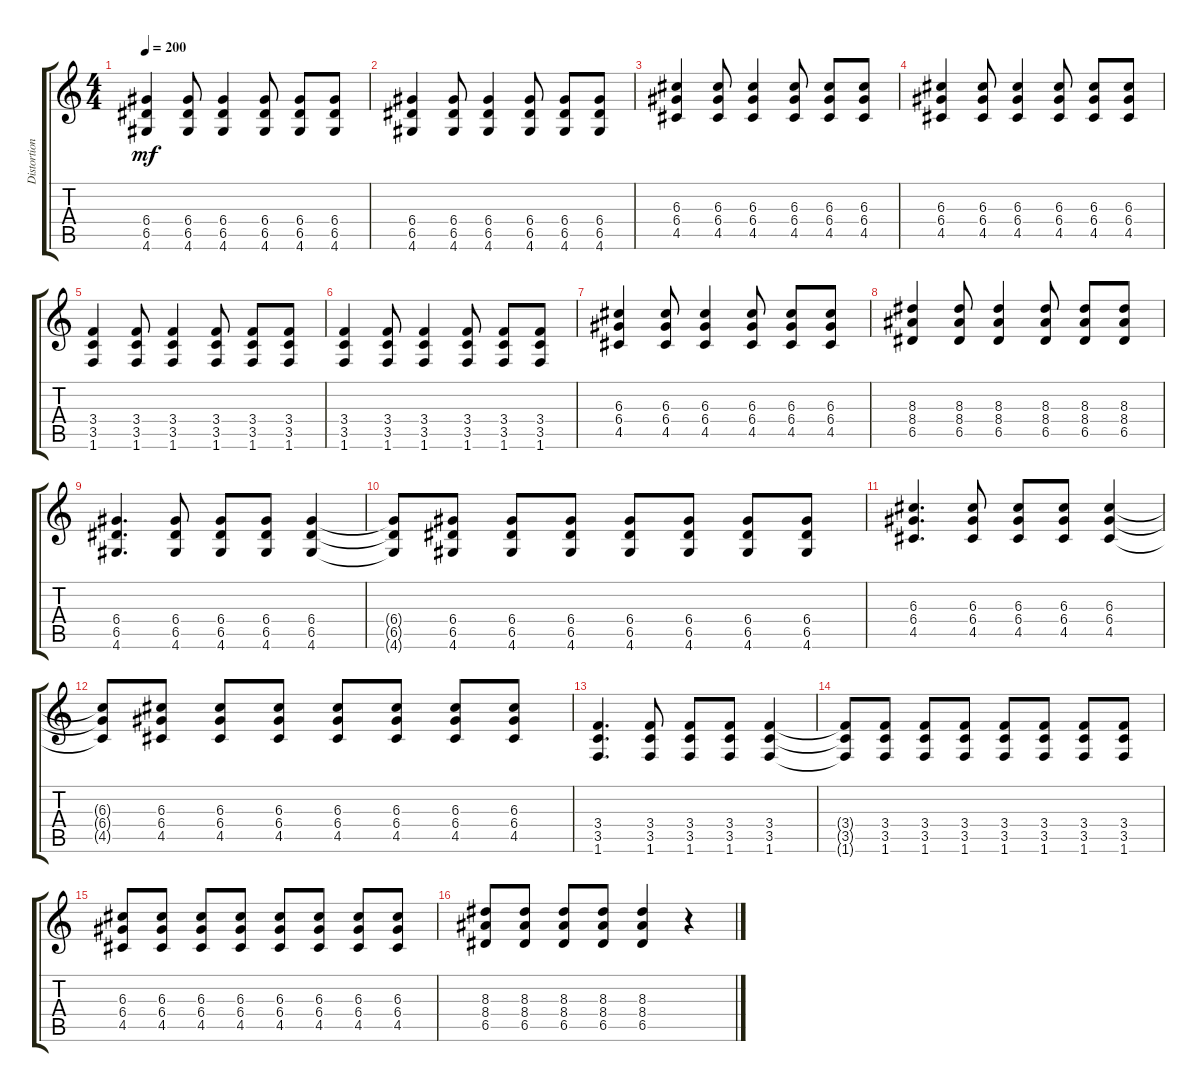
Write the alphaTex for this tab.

\track ("Distortion Guitar" "Distortion") {instrument distortionguitar}
\staff {score tabs}
\tuning (E4 B3 G3 D3 A2 E2) {hide}
\ts (4 4)
\tempo 200
\clef g2
\ks c
(6.4 6.5 4.6).4{dy mf} (6.4 6.5 4.6).8 (6.4 6.5 4.6).4 (6.4 6.5 4.6).8 (6.4 6.5 4.6).8 (6.4 6.5 4.6).8 |
(6.4 6.5 4.6).4 (6.4 6.5 4.6).8 (6.4 6.5 4.6).4 (6.4 6.5 4.6).8 (6.4 6.5 4.6).8 (6.4 6.5 4.6).8 |
(6.3 6.4 4.5).4 (6.3 6.4 4.5).8 (6.3 6.4 4.5).4 (6.3 6.4 4.5).8 (6.3 6.4 4.5).8 (6.3 6.4 4.5).8 |
(6.3 6.4 4.5).4 (6.3 6.4 4.5).8 (6.3 6.4 4.5).4 (6.3 6.4 4.5).8 (6.3 6.4 4.5).8 (6.3 6.4 4.5).8 |
(3.4 3.5 1.6).4 (3.4 3.5 1.6).8 (3.4 3.5 1.6).4 (3.4 3.5 1.6).8 (3.4 3.5 1.6).8 (3.4 3.5 1.6).8 |
(3.4 3.5 1.6).4 (3.4 3.5 1.6).8 (3.4 3.5 1.6).4 (3.4 3.5 1.6).8 (3.4 3.5 1.6).8 (3.4 3.5 1.6).8 |
(6.3 6.4 4.5).4 (6.3 6.4 4.5).8 (6.3 6.4 4.5).4 (6.3 6.4 4.5).8 (6.3 6.4 4.5).8 (6.3 6.4 4.5).8 |
(8.3 8.4 6.5).4 (8.3 8.4 6.5).8 (8.3 8.4 6.5).4 (8.3 8.4 6.5).8 (8.3 8.4 6.5).8 (8.3 8.4 6.5).8 |
(6.4 6.5 4.6).4{d} (6.4 6.5 4.6).8 (6.4 6.5 4.6).8 (6.4 6.5 4.6).8 (6.4 6.5 4.6).4 |
(6.4{t} 6.5{t} 4.6{t}).8 (6.4 6.5 4.6).8 (6.4 6.5 4.6).8 (6.4 6.5 4.6).8 (6.4 6.5 4.6).8 (6.4 6.5 4.6).8 (6.4 6.5 4.6).8 (6.4 6.5 4.6).8 |
(6.3 6.4 4.5).4{d} (6.3 6.4 4.5).8 (6.3 6.4 4.5).8 (6.3 6.4 4.5).8 (6.3 6.4 4.5).4 |
(6.3{t} 6.4{t} 4.5{t}).8 (6.3 6.4 4.5).8 (6.3 6.4 4.5).8 (6.3 6.4 4.5).8 (6.3 6.4 4.5).8 (6.3 6.4 4.5).8 (6.3 6.4 4.5).8 (6.3 6.4 4.5).8 |
(3.4 3.5 1.6).4{d} (3.4 3.5 1.6).8 (3.4 3.5 1.6).8 (3.4 3.5 1.6).8 (3.4 3.5 1.6).4 |
(3.4{t} 3.5{t} 1.6{t}).8 (3.4 3.5 1.6).8 (3.4 3.5 1.6).8 (3.4 3.5 1.6).8 (3.4 3.5 1.6).8 (3.4 3.5 1.6).8 (3.4 3.5 1.6).8 (3.4 3.5 1.6).8 |
(6.3 6.4 4.5).8 (6.3 6.4 4.5).8 (6.3 6.4 4.5).8 (6.3 6.4 4.5).8 (6.3 6.4 4.5).8 (6.3 6.4 4.5).8 (6.3 6.4 4.5).8 (6.3 6.4 4.5).8 |
(8.3 8.4 6.5).8 (8.3 8.4 6.5).8 (8.3 8.4 6.5).8 (8.3 8.4 6.5).8 (8.3 8.4 6.5).4 r.4
